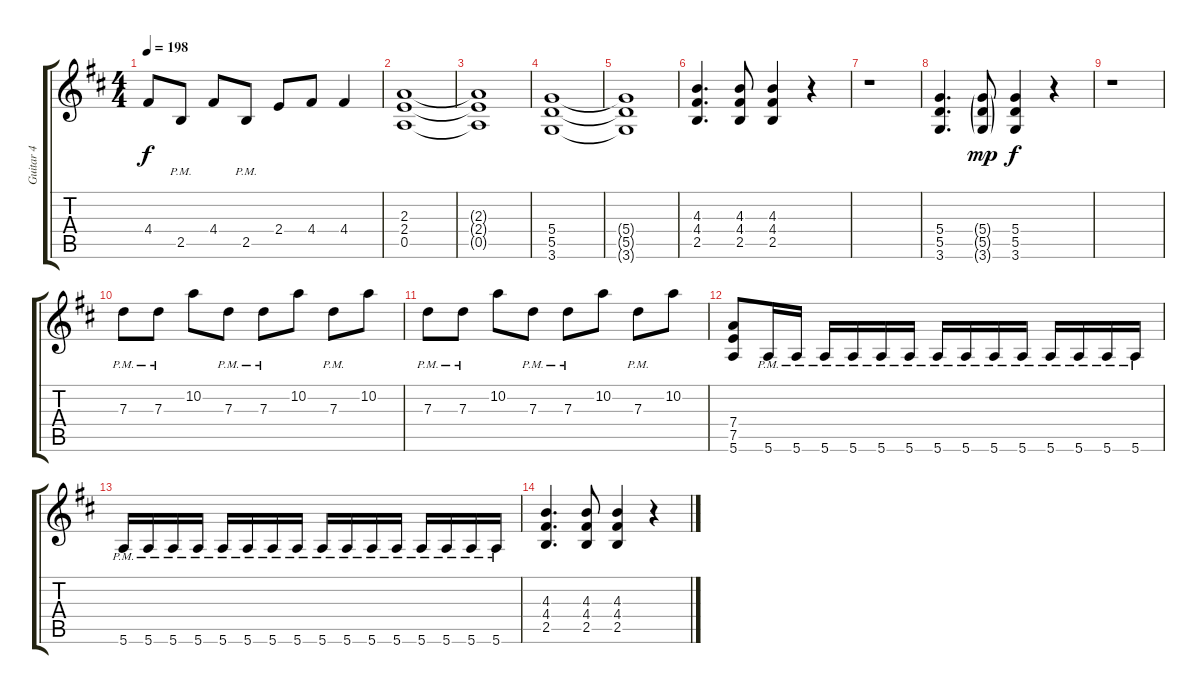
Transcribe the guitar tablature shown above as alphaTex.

\track ("Guitar 4" "Guitar 4") {instrument distortionguitar}
\staff {score tabs}
\tuning (E4 B3 G3 D3 A2 E2) {hide}
\ts (4 4)
\tempo 198
\clef g2
\ks bminor
4.4.8{dy f} 2.5{pm}.8 4.4.8 2.5{pm}.8 2.4.8 4.4.8 4.4.4 |
(2.3 2.4 0.5).1 |
(2.3{t} 2.4{t} 0.5{t}).1 |
(5.4 5.5 3.6).1 |
(5.4{t} 5.5{t} 3.6{t}).1 |
(4.3 4.4 2.5).4{d} (4.3 4.4 2.5).8 (4.3 4.4 2.5).4 r.4 |
r.1 |
(5.4 5.5 3.6).4{d} (5.4{g} 5.5{g} 3.6{g}).8{dy mp} (5.4 5.5 3.6).4{dy f} r.4 |
r.1 |
7.3{pm}.8 7.3{pm}.8 10.2.8 7.3{pm}.8 7.3{pm}.8 10.2.8 7.3{pm}.8 10.2.8 |
7.3{pm}.8 7.3{pm}.8 10.2.8 7.3{pm}.8 7.3{pm}.8 10.2.8 7.3{pm}.8 10.2.8 |
(7.4 7.5 5.6).8 5.6{pm}.16 5.6{pm}.16 5.6{pm}.16 5.6{pm}.16 5.6{pm}.16 5.6{pm}.16 5.6{pm}.16 5.6{pm}.16 5.6{pm}.16 5.6{pm}.16 5.6{pm}.16 5.6{pm}.16 5.6{pm}.16 5.6{pm}.16 |
5.6{pm}.16 5.6{pm}.16 5.6{pm}.16 5.6{pm}.16 5.6{pm}.16 5.6{pm}.16 5.6{pm}.16 5.6{pm}.16 5.6{pm}.16 5.6{pm}.16 5.6{pm}.16 5.6{pm}.16 5.6{pm}.16 5.6{pm}.16 5.6{pm}.16 5.6{pm}.16 |
(4.3 4.4 2.5).4{d} (4.3 4.4 2.5).8 (4.3 4.4 2.5).4 r.4
